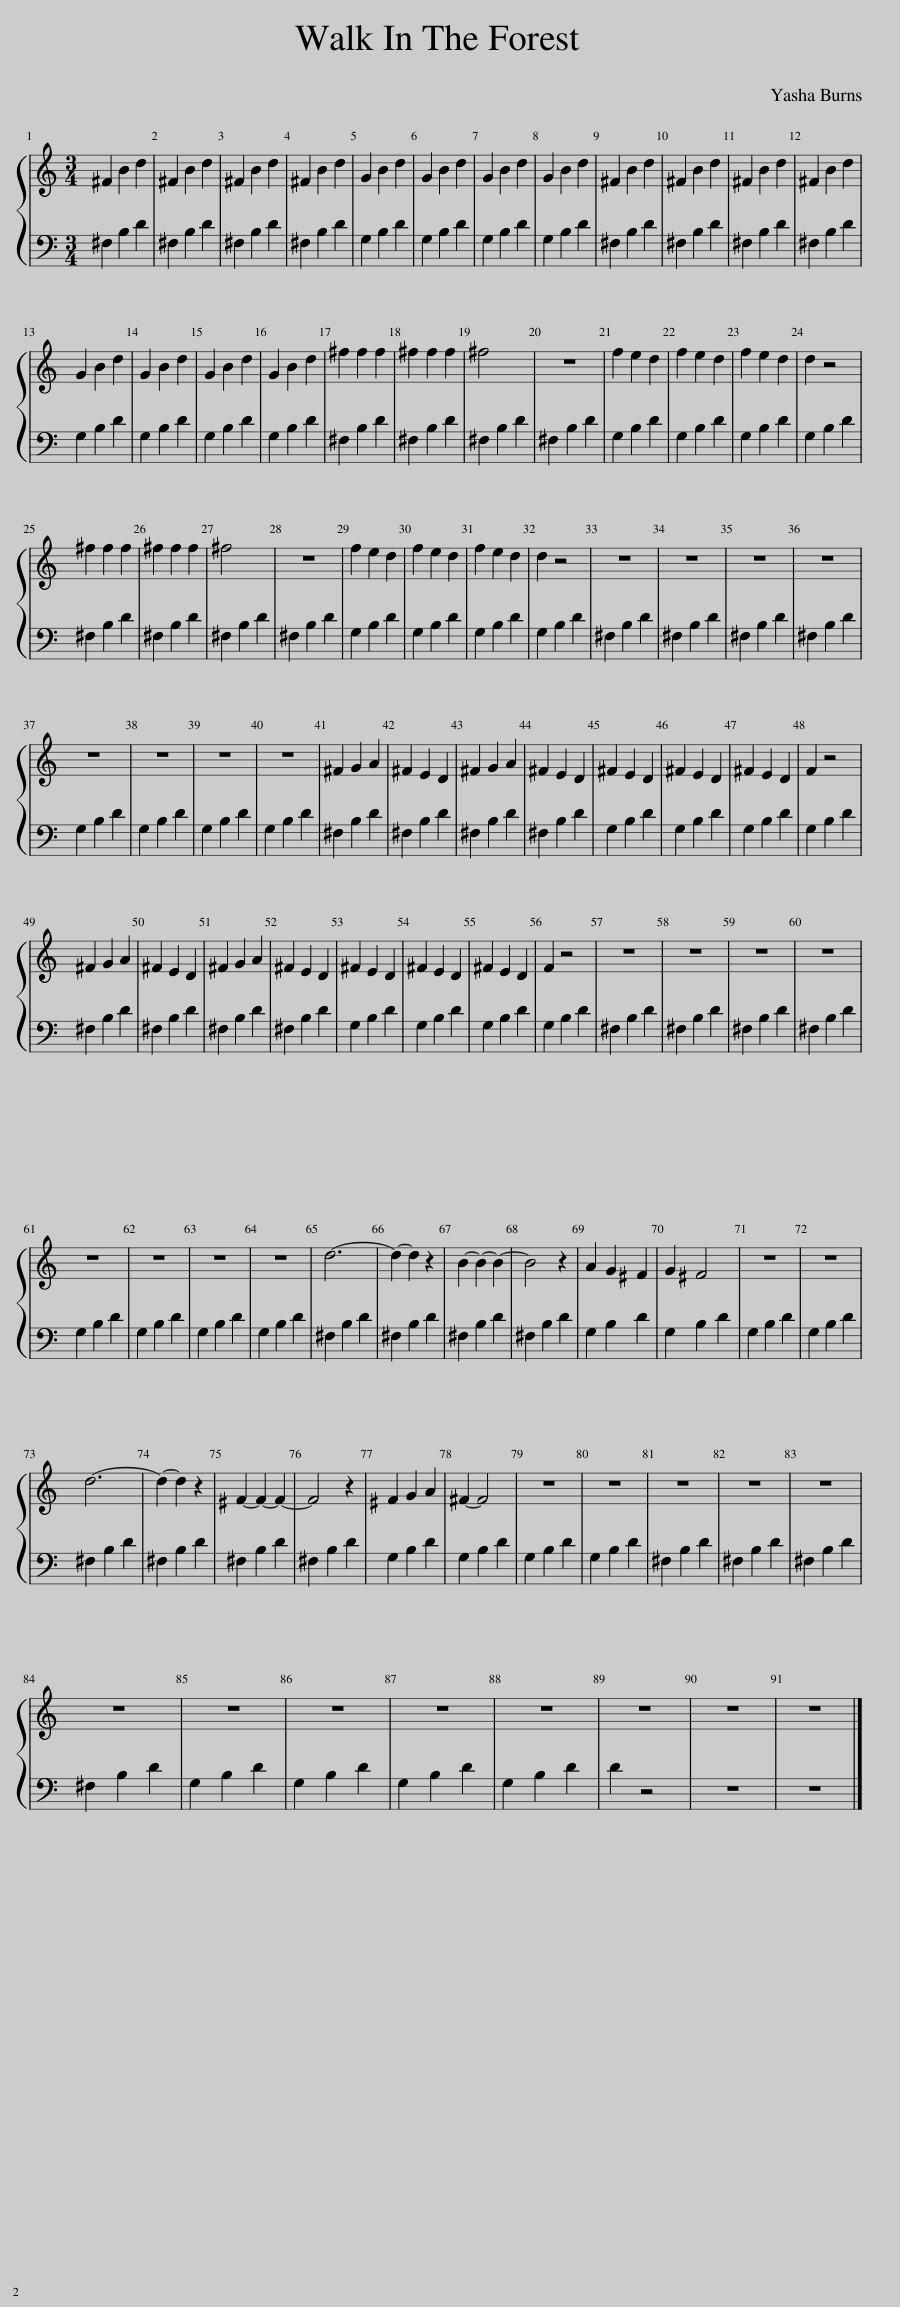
X:1
%%score { 1 | 2 }
L:1/8
M:3/4
I:linebreak $
K:C
V:1 treble
V:2 bass
V:1
 ^F2 B2 d2 | ^F2 B2 d2 | ^F2 B2 d2 | ^F2 B2 d2 | G2 B2 d2 | %5
 G2 B2 d2 | G2 B2 d2 | G2 B2 d2 | ^F2 B2 d2 | ^F2 B2 d2 | %10
 ^F2 B2 d2 | ^F2 B2 d2 |$ G2 B2 d2 | G2 B2 d2 | G2 B2 d2 | %15
 G2 B2 d2 | ^f2 f2 f2 | ^f2 f2 f2 | ^f4 x2 | z6 | %20
 f2 e2 d2 | f2 e2 d2 | f2 e2 d2 | d2 z4 |$ ^f2 f2 f2 | %25
 ^f2 f2 f2 | ^f4 x2 | z6 | f2 e2 d2 | f2 e2 d2 | %30
 f2 e2 d2 | d2 z4 | z6 | z6 | z6 | %35
 z6 |$ z6 | z6 | z6 | z6 | %40
 ^F2 G2 A2 | ^F2 E2 D2 | ^F2 G2 A2 | ^F2 E2 D2 | ^F2 E2 D2 | %45
 ^F2 E2 D2 | ^F2 E2 D2 | F2 z4 |$ ^F2 G2 A2 | ^F2 E2 D2 | %50
 ^F2 G2 A2 | ^F2 E2 D2 | ^F2 E2 D2 | ^F2 E2 D2 | ^F2 E2 D2 | %55
 F2 z4 | z6 | z6 | z6 | z6 |$ %60
 z6 | z6 | z6 | z6 | d6- | %65
 d2- d2 z2 | B2- B2- B2- | B4 z2 | A2 G2 ^F2 | G2 ^F4 | %70
 z6 | z6 |$ d6- | d2- d2 z2 | ^F2- F2- F2- | %75
 F4 z2 | ^F2 G2 A2 | ^F2- F4 | z6 | z6 | %80
 z6 | z6 | z6 |$ z6 | z6 | %85
 z6 | z6 | z6 | z6 | z6 | %90
 z6 |] %91
V:2
 ^F,2 B,2 D2 | ^F,2 B,2 D2 | ^F,2 B,2 D2 | ^F,2 B,2 D2 | G,2 B,2 D2 | %5
 G,2 B,2 D2 | G,2 B,2 D2 | G,2 B,2 D2 | ^F,2 B,2 D2 | ^F,2 B,2 D2 | %10
 ^F,2 B,2 D2 | ^F,2 B,2 D2 |$ G,2 B,2 D2 | G,2 B,2 D2 | G,2 B,2 D2 | %15
 G,2 B,2 D2 | ^F,2 B,2 D2 | ^F,2 B,2 D2 | ^F,2 B,2 D2 | ^F,2 B,2 D2 | %20
 G,2 B,2 D2 | G,2 B,2 D2 | G,2 B,2 D2 | G,2 B,2 D2 |$ ^F,2 B,2 D2 | %25
 ^F,2 B,2 D2 | ^F,2 B,2 D2 | ^F,2 B,2 D2 | G,2 B,2 D2 | G,2 B,2 D2 | %30
 G,2 B,2 D2 | G,2 B,2 D2 | ^F,2 B,2 D2 | ^F,2 B,2 D2 | ^F,2 B,2 D2 | %35
 ^F,2 B,2 D2 |$ G,2 B,2 D2 | G,2 B,2 D2 | G,2 B,2 D2 | G,2 B,2 D2 | %40
 ^F,2 B,2 D2 | ^F,2 B,2 D2 | ^F,2 B,2 D2 | ^F,2 B,2 D2 | G,2 B,2 D2 | %45
 G,2 B,2 D2 | G,2 B,2 D2 | G,2 B,2 D2 |$ ^F,2 B,2 D2 | ^F,2 B,2 D2 | %50
 ^F,2 B,2 D2 | ^F,2 B,2 D2 | G,2 B,2 D2 | G,2 B,2 D2 | G,2 B,2 D2 | %55
 G,2 B,2 D2 | ^F,2 B,2 D2 | ^F,2 B,2 D2 | ^F,2 B,2 D2 | ^F,2 B,2 D2 |$ %60
 G,2 B,2 D2 | G,2 B,2 D2 | G,2 B,2 D2 | G,2 B,2 D2 | ^F,2 B,2 D2 | %65
 ^F,2 B,2 D2 | ^F,2 B,2 D2 | ^F,2 B,2 D2 | G,2 B,2 D2 | G,2 B,2 D2 | %70
 G,2 B,2 D2 | G,2 B,2 D2 |$ ^F,2 B,2 D2 | ^F,2 B,2 D2 | ^F,2 B,2 D2 | %75
 ^F,2 B,2 D2 | G,2 B,2 D2 | G,2 B,2 D2 | G,2 B,2 D2 | G,2 B,2 D2 | %80
 ^F,2 B,2 D2 | ^F,2 B,2 D2 | ^F,2 B,2 D2 |$ ^F,2 B,2 D2 | G,2 B,2 D2 | %85
 G,2 B,2 D2 | G,2 B,2 D2 | G,2 B,2 D2 | D2 z4 | z6 | %90
 z6 |] %91
